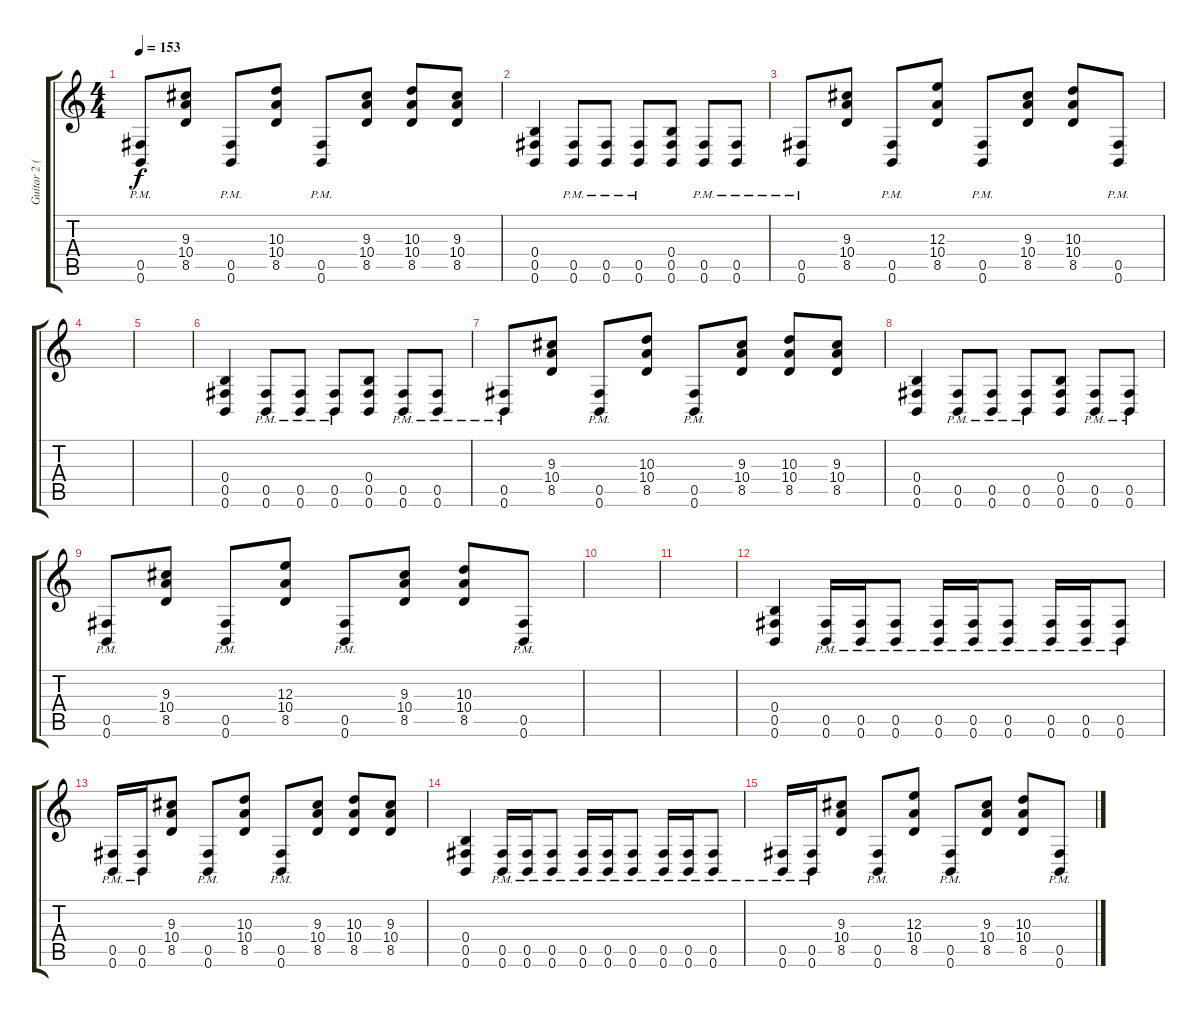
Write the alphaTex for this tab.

\track ("Guitar 2 (Distortion)" "Guitar 2 (") {instrument distortionguitar}
\staff {score tabs}
\tuning (Db4 Ab3 E3 B2 Gb2 B1) {hide}
\ts (4 4)
\tempo 153
\clef g2
\ks c
(0.5{pm} 0.6{pm}).8{dy f} (9.3 10.4 8.5).8 (0.5{pm} 0.6{pm}).8 (10.3 10.4 8.5).8 (0.5{pm} 0.6{pm}).8 (9.3 10.4 8.5).8 (10.3 10.4 8.5).8 (9.3 10.4 8.5).8 |
(0.4 0.5 0.6).4 (0.5{pm} 0.6{pm}).8 (0.5{pm} 0.6{pm}).8 (0.5{pm} 0.6{pm}).8 (0.4 0.5 0.6).8 (0.5{pm} 0.6{pm}).8 (0.5{pm} 0.6{pm}).8 |
(0.5{pm} 0.6{pm}).8 (9.3 10.4 8.5).8 (0.5{pm} 0.6{pm}).8 (12.3 10.4 8.5).8 (0.5{pm} 0.6{pm}).8 (9.3 10.4 8.5).8 (10.3 10.4 8.5).8 (0.5{pm} 0.6{pm}).8 |
|
|
(0.4 0.5 0.6).4 (0.5{pm} 0.6{pm}).8 (0.5{pm} 0.6{pm}).8 (0.5{pm} 0.6{pm}).8 (0.4 0.5 0.6).8 (0.5{pm} 0.6{pm}).8 (0.5{pm} 0.6{pm}).8 |
(0.5{pm} 0.6{pm}).8 (9.3 10.4 8.5).8 (0.5{pm} 0.6{pm}).8 (10.3 10.4 8.5).8 (0.5{pm} 0.6{pm}).8 (9.3 10.4 8.5).8 (10.3 10.4 8.5).8 (9.3 10.4 8.5).8 |
(0.4 0.5 0.6).4 (0.5{pm} 0.6{pm}).8 (0.5{pm} 0.6{pm}).8 (0.5{pm} 0.6{pm}).8 (0.4 0.5 0.6).8 (0.5{pm} 0.6{pm}).8 (0.5{pm} 0.6{pm}).8 |
(0.5{pm} 0.6{pm}).8 (9.3 10.4 8.5).8 (0.5{pm} 0.6{pm}).8 (12.3 10.4 8.5).8 (0.5{pm} 0.6{pm}).8 (9.3 10.4 8.5).8 (10.3 10.4 8.5).8 (0.5{pm} 0.6{pm}).8 |
|
|
(0.4 0.5 0.6).4 (0.5{pm} 0.6{pm}).16 (0.5{pm} 0.6{pm}).16 (0.5{pm} 0.6{pm}).8 (0.5{pm} 0.6{pm}).16 (0.5{pm} 0.6{pm}).16 (0.5{pm} 0.6{pm}).8 (0.5{pm} 0.6{pm}).16 (0.5{pm} 0.6{pm}).16 (0.5{pm} 0.6{pm}).8 |
(0.5{pm} 0.6{pm}).16 (0.5{pm} 0.6{pm}).16 (9.3 10.4 8.5).8 (0.5{pm} 0.6{pm}).8 (10.3 10.4 8.5).8 (0.5{pm} 0.6{pm}).8 (9.3 10.4 8.5).8 (10.3 10.4 8.5).8 (9.3 10.4 8.5).8 |
(0.4 0.5 0.6).4 (0.5{pm} 0.6{pm}).16 (0.5{pm} 0.6{pm}).16 (0.5{pm} 0.6{pm}).8 (0.5{pm} 0.6{pm}).16 (0.5{pm} 0.6{pm}).16 (0.5{pm} 0.6{pm}).8 (0.5{pm} 0.6{pm}).16 (0.5{pm} 0.6{pm}).16 (0.5{pm} 0.6{pm}).8 |
(0.5{pm} 0.6{pm}).16 (0.5{pm} 0.6{pm}).16 (9.3 10.4 8.5).8 (0.5{pm} 0.6{pm}).8 (12.3 10.4 8.5).8 (0.5{pm} 0.6{pm}).8 (9.3 10.4 8.5).8 (10.3 10.4 8.5).8 (0.5{pm} 0.6{pm}).8
